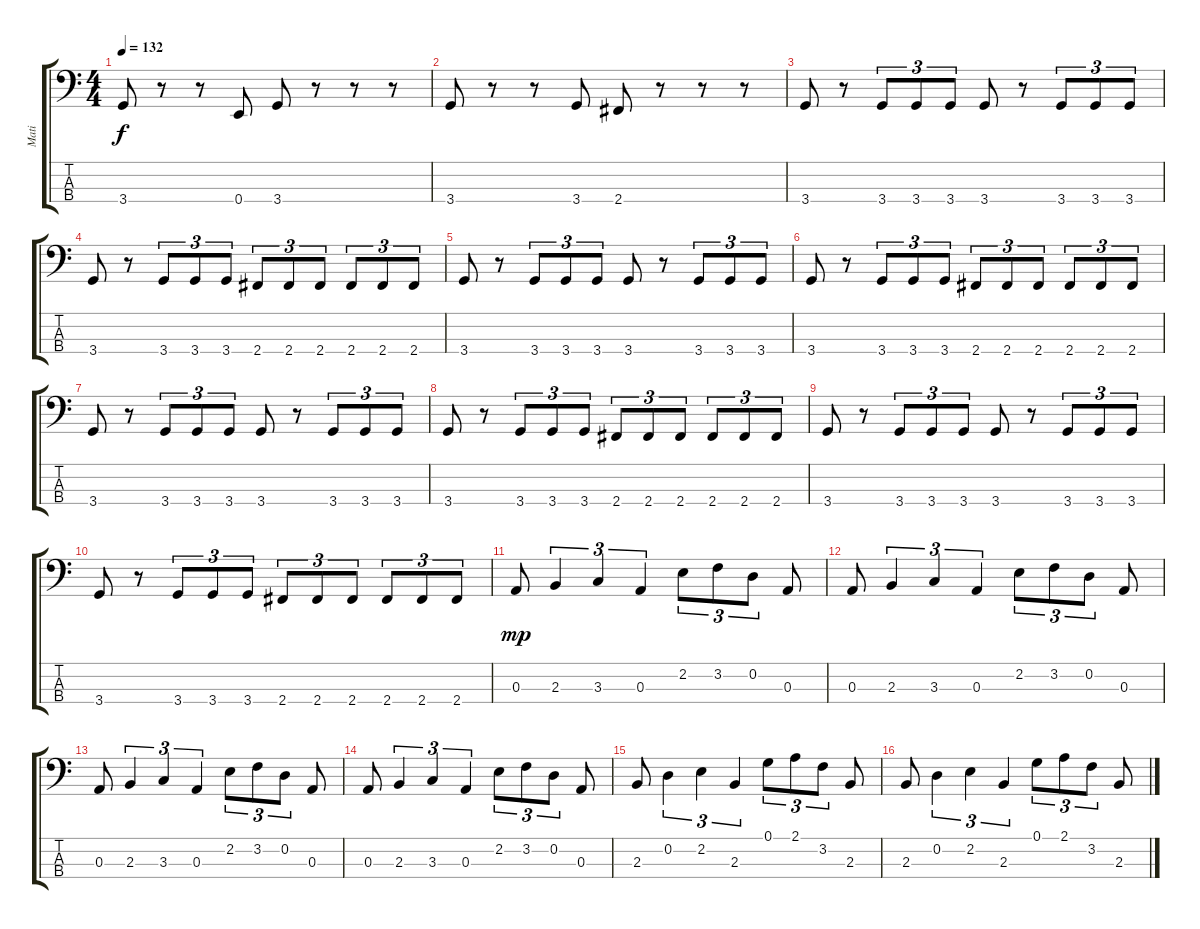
\track ("Mati" "Mati") {instrument electricbassfinger}
\staff {score tabs}
\tuning (G2 D2 A1 E1) {hide}
\ts (4 4)
\tempo 132
\clef f4
\ks c
3.4.8{dy f} r.8 r.8 0.4.8 3.4.8 r.8 r.8 r.8 |
3.4.8 r.8 r.8 3.4.8 2.4.8 r.8 r.8 r.8 |
3.4.8 r.8 3.4.8{tu (3 2)} 3.4.8{tu (3 2)} 3.4.8{tu (3 2)} 3.4.8 r.8 3.4.8{tu (3 2)} 3.4.8{tu (3 2)} 3.4.8{tu (3 2)} |
3.4.8 r.8 3.4.8{tu (3 2)} 3.4.8{tu (3 2)} 3.4.8{tu (3 2)} 2.4.8{tu (3 2)} 2.4.8{tu (3 2)} 2.4.8{tu (3 2)} 2.4.8{tu (3 2)} 2.4.8{tu (3 2)} 2.4.8{tu (3 2)} |
3.4.8 r.8 3.4.8{tu (3 2)} 3.4.8{tu (3 2)} 3.4.8{tu (3 2)} 3.4.8 r.8 3.4.8{tu (3 2)} 3.4.8{tu (3 2)} 3.4.8{tu (3 2)} |
3.4.8 r.8 3.4.8{tu (3 2)} 3.4.8{tu (3 2)} 3.4.8{tu (3 2)} 2.4.8{tu (3 2)} 2.4.8{tu (3 2)} 2.4.8{tu (3 2)} 2.4.8{tu (3 2)} 2.4.8{tu (3 2)} 2.4.8{tu (3 2)} |
3.4.8 r.8 3.4.8{tu (3 2)} 3.4.8{tu (3 2)} 3.4.8{tu (3 2)} 3.4.8 r.8 3.4.8{tu (3 2)} 3.4.8{tu (3 2)} 3.4.8{tu (3 2)} |
3.4.8 r.8 3.4.8{tu (3 2)} 3.4.8{tu (3 2)} 3.4.8{tu (3 2)} 2.4.8{tu (3 2)} 2.4.8{tu (3 2)} 2.4.8{tu (3 2)} 2.4.8{tu (3 2)} 2.4.8{tu (3 2)} 2.4.8{tu (3 2)} |
3.4.8 r.8 3.4.8{tu (3 2)} 3.4.8{tu (3 2)} 3.4.8{tu (3 2)} 3.4.8 r.8 3.4.8{tu (3 2)} 3.4.8{tu (3 2)} 3.4.8{tu (3 2)} |
3.4.8 r.8 3.4.8{tu (3 2)} 3.4.8{tu (3 2)} 3.4.8{tu (3 2)} 2.4.8{tu (3 2)} 2.4.8{tu (3 2)} 2.4.8{tu (3 2)} 2.4.8{tu (3 2)} 2.4.8{tu (3 2)} 2.4.8{tu (3 2)} |
0.3.8{dy mp} 2.3.4{tu (3 2)} 3.3.4{tu (3 2)} 0.3.4{tu (3 2)} 2.2.8{tu (3 2)} 3.2.8{tu (3 2)} 0.2.8{tu (3 2)} 0.3.8 |
0.3.8 2.3.4{tu (3 2)} 3.3.4{tu (3 2)} 0.3.4{tu (3 2)} 2.2.8{tu (3 2)} 3.2.8{tu (3 2)} 0.2.8{tu (3 2)} 0.3.8 |
0.3.8 2.3.4{tu (3 2)} 3.3.4{tu (3 2)} 0.3.4{tu (3 2)} 2.2.8{tu (3 2)} 3.2.8{tu (3 2)} 0.2.8{tu (3 2)} 0.3.8 |
0.3.8 2.3.4{tu (3 2)} 3.3.4{tu (3 2)} 0.3.4{tu (3 2)} 2.2.8{tu (3 2)} 3.2.8{tu (3 2)} 0.2.8{tu (3 2)} 0.3.8 |
2.3.8 0.2.4{tu (3 2)} 2.2.4{tu (3 2)} 2.3.4{tu (3 2)} 0.1.8{tu (3 2)} 2.1.8{tu (3 2)} 3.2.8{tu (3 2)} 2.3.8 |
2.3.8 0.2.4{tu (3 2)} 2.2.4{tu (3 2)} 2.3.4{tu (3 2)} 0.1.8{tu (3 2)} 2.1.8{tu (3 2)} 3.2.8{tu (3 2)} 2.3.8
